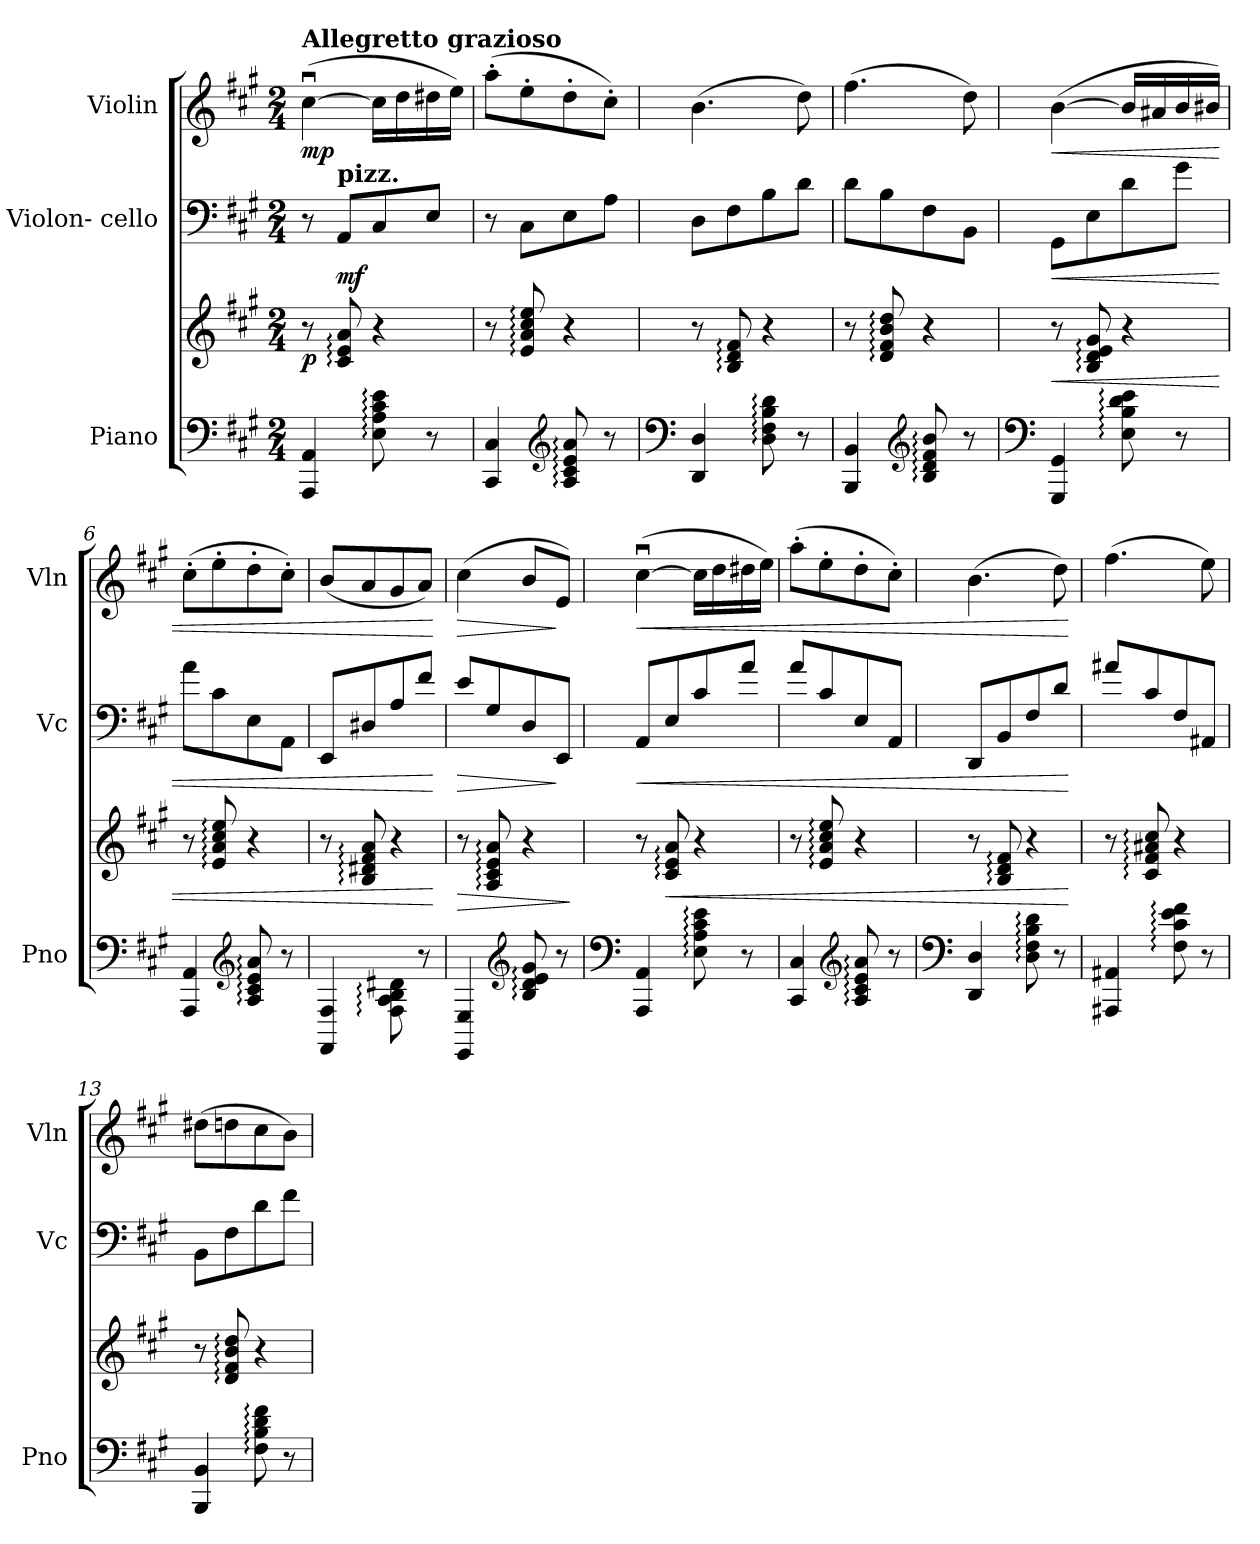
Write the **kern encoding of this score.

**kern	**kern	**dynam	**kern	**dynam	**kern	**dynam
*part3	*part3	*part3	*part2	*part2	*part1	*part1
*staff4	*staff3	*staff3/4	*staff2	*staff2	*staff1	*staff1
*I"Piano	*	*	*I"Violon- cello	*	*I"Violin	*
*I'Pno	*	*	*I'Vc	*	*I'Vln	*
*clefF4	*clefG2	*	*clefF4	*	*clefG2	*
*k[f#c#g#]	*k[f#c#g#]	*	*k[f#c#g#]	*	*k[f#c#g#]	*
*M2/4	*M2/4	*	*M2/4	*	*M2/4	*
=1	=1	=1	=1	=1	=1	=1
!	!	!	!	!	!LO:TX:a:B:t=Allegretto grazioso	!
!	!	!LO:DY:b	!	!	!	!LO:DY:b
4AAA/ 4AA/	8r	p	8r	.	([4cc#u\	mp
!	!	!	!LO:TX:a:B:t=pizz.	!	!	!
!	!	!	!	!LO:DY:b	!	!
.	8c#/: 8e/: 8a/:	.	8AA/L	mf	.	.
8E\: 8A\: 8c#\: 8e\:	4r	.	8C#/	.	16cc#\LL]	.
.	.	.	.	.	16dd\	.
8r	.	.	8E/J	.	16dd#X\	.
.	.	.	.	.	16ee\JJ)	.
=2	=2	=2	=2	=2	=2	=2
4CC#/ 4C#/	8r	.	8r	.	(8aa'\L	.
.	8e/: 8a/: 8cc#/: 8ee/:	.	8C#\L	.	8ee'\	.
*clefG2	*	*	*	*	*	*
8A/: 8c#/: 8e/: 8a/:	4r	.	8E\	.	8dd'\	.
8r	.	.	8A\J	.	8cc#'\J)	.
=3	=3	=3	=3	=3	=3	=3
*clefF4	*	*	*	*	*	*
4DD/ 4D/	8r	.	8D\L	.	(4.b\	.
.	8B/: 8d/: 8f#/:	.	8F#\	.	.	.
8D\: 8F#\: 8B\: 8d\:	4r	.	8B\	.	.	.
8r	.	.	8d\J	.	8dd\)	.
=4	=4	=4	=4	=4	=4	=4
4BBB/ 4BB/	8r	.	8d\L	.	(4.ff#\	.
.	8d/: 8f#/: 8b/: 8dd/:	.	8B\	.	.	.
*clefG2	*	*	*	*	*	*
8B/: 8d/: 8f#/: 8b/:	4r	.	8F#\	.	.	.
8r	.	.	8BB\J	.	8dd\)	.
=5	=5	=5	=5	=5	=5	=5
*clefF4	*	*	*	*	*	*
!	!	!LO:HP:b	!	!LO:HP:b	!	!LO:HP:b
4GGG#/ 4GG#/	8r	<	8GG#\L	<	([4b\	<
.	8B/: 8d/: 8e/: 8g#/:	.	8E\	.	.	.
8E\: 8B\: 8d\: 8e\:	4r	.	8d\	.	16b/LL]	.
.	.	.	.	.	16a#X/	.
8r	.	.	8g#\J	.	16b/	.
.	.	.	.	.	16b#X/JJ)	.
=6	=6	=6	=6	=6	=6	=6
4AAA/ 4AA/	8r	.	8a\L	.	(8cc#'\L	.
.	8e/: 8a/: 8cc#/: 8ee/:	.	8c#\	.	8ee'\	.
*clefG2	*	*	*	*	*	*
8A/: 8c#/: 8e/: 8a/:	4r	.	8E\	.	8dd'\	.
8r	.	.	8AA\J	.	8cc#'\J)	.
!!LO:LB:g=z
=7	=7	=7	=7	=7	=7	=7
4FF#/ 4F#/	8r	.	8EE/L	.	(8b/L	.
.	8B/: 8d#X/: 8f#/: 8a/:	.	8D#X/	.	8a/	.
8F#\: 8A\: 8B\: 8d#X\:	4r	.	8A/	.	8g#/	.
8r	.	.	8f#/J	.	8a/J)	.
.	.	[	.	[	.	[
=8	=8	=8	=8	=8	=8	=8
!	!	!LO:HP:b	!	!LO:HP:b	!	!LO:HP:b
4EE/ 4E/	8r	>	8e/L	>	(4cc#\	>
.	8A/: 8c#/: 8e/: 8a/:	.	8G#/	.	.	.
*clefG2	*	*	*	*	*	*
8B/: 8d/: 8e/: 8g#/:	4r	.	8D/	.	8b/L	.
8r	.	.	8EE/J	]	8e/J)	]
.	.	]	.	.	.	.
=9	=9	=9	=9	=9	=9	=9
*clefF4	*	*	*	*	*	*
!	!	!	!	!LO:HP:b	!	!LO:HP:b
4AAA/ 4AA/	8r	.	8AA/L	<	([4cc#u\	<
!	!	!LO:HP:b	!	!	!	!
.	8c#/: 8e/: 8a/:	<	8E/	.	.	.
8E\: 8A\: 8c#\: 8e\:	4r	.	8c#/	.	16cc#\LL]	.
.	.	.	.	.	16dd\	.
8r	.	.	8a/J	.	16dd#X\	.
.	.	.	.	.	16ee\JJ)	.
=10	=10	=10	=10	=10	=10	=10
4CC#/ 4C#/	8r	.	8a/L	.	(8aa'\L	.
.	8e/: 8a/: 8cc#/: 8ee/:	.	8c#/	.	8ee'\	.
*clefG2	*	*	*	*	*	*
8A/: 8c#/: 8e/: 8a/:	4r	.	8E/	.	8dd'\	.
8r	.	.	8AA/J	.	8cc#'\J)	.
=11	=11	=11	=11	=11	=11	=11
*clefF4	*	*	*	*	*	*
4DD/ 4D/	8r	.	8DD/L	.	(4.b\	.
.	8B/: 8d/: 8f#/:	.	8BB/	.	.	.
8D\: 8F#\: 8B\: 8d\:	4r	.	8F#/	.	.	.
8r	.	.	8d/J	.	8dd\)	.
.	.	[	.	[	.	[
=12	=12	=12	=12	=12	=12	=12
4AAA#X/ 4AA#X/	8r	.	8a#X/L	.	(4.ff#\	.
.	8c#/: 8f#/: 8a#X/: 8cc#/:	.	8c#/	.	.	.
8F#\: 8c#\: 8e\: 8f#\:	4r	.	8F#/	.	.	.
8r	.	.	8AA#X/J	.	8ee\)	.
!!LO:LB:g=z
=13	=13	=13	=13	=13	=13	=13
4BBB/ 4BB/	8r	.	8BB\L	.	(8dd#X\L	.
.	8d/: 8f#/: 8b/: 8dd/:	.	8F#\	.	8ddn\	.
8F#\: 8B\: 8d\: 8f#\:	4r	.	8d\	.	8cc#\	.
8r	.	.	8f#\J	.	8b\J)	.
=	=	=	=	=	=	=
*-	*-	*-	*-	*-	*-	*-
